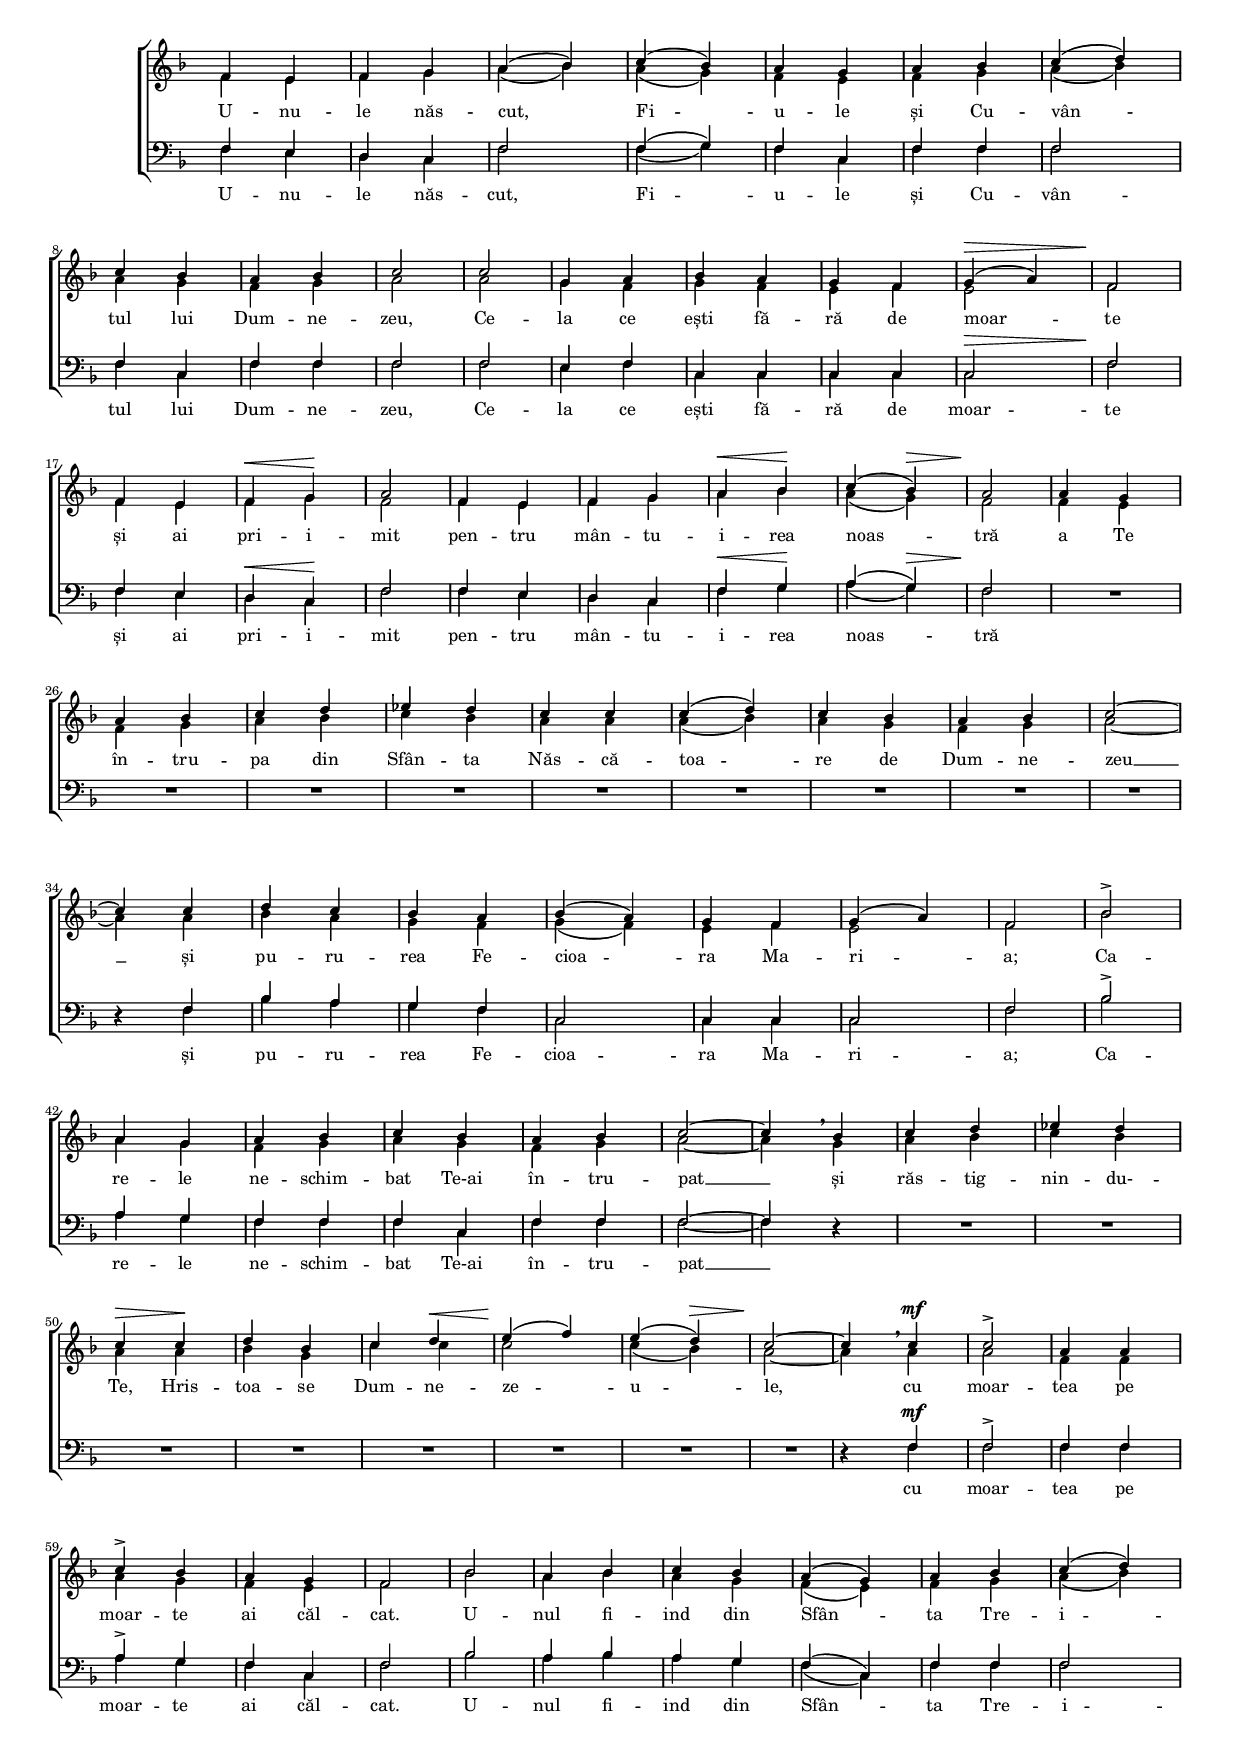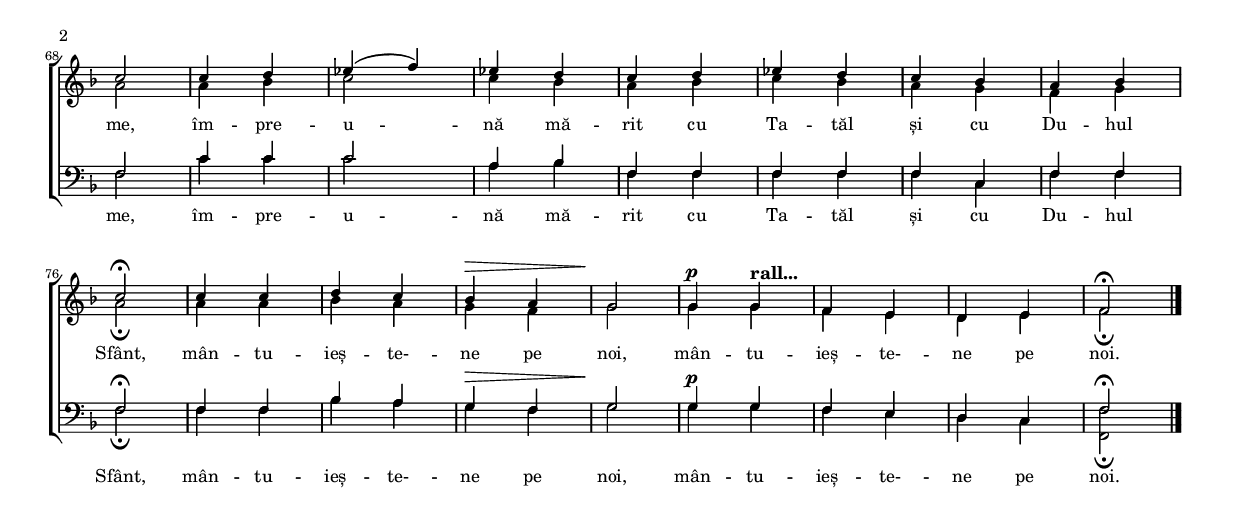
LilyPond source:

\version "2.19.80"
\include "defines.ly"
midiTempo = 
  \midi {
    \tempo 4 = 156
    }


\include "preamble.ly"

global = {
  \globalPreamble
  \key f \major
  \override Staff.TimeSignature.transparent = ##t
  \time 2/4
}

sopMusic = \relative c' {
  % Unule născut, Fiule și Cuvântul lui Dumnezeu
  f4 e
  f g
  a( bes)
  c( bes)
  a g
  a bes
  c( d)
  c bes
  a bes
  c2

  % Cela ce ești fără de moarte
  c
  g4 a
  bes a
  g f
  g(^\> a)
  f2\!

  % Și ai primit pentru mântuirea noastră
  f4 e
  f^\< g\!
  a2
  f4 e
  f g
  a^\< bes\!
  c( bes)^\>
  a2\!

  % A Te întrupa din Sfânta Născătoare de Dumnezeu
  a4 g
  a bes
  c d
  es d
  c c
  c( d)
  c bes
  a bes
  c2~

  % Și pururea Fecioara Maria
  c4 c
  d c
  bes a
  bes( a)
  g f
  g( a)
  f2

  % Carele neschimbat Te-ai întrupat
  bes^\accent
  a4 g
  a bes
  c bes
  a bes
  c2~

  % Și răstignindu-Te Hristoase Dumnezeule
  c4 \breathe bes
  c d
  es d
  c^\> c\!
  d bes
  c d^\<
  e(\! f)
  e( d)^\>
  c2~\!

  % Cu moartea pe moarte ai călcat
  c4 \breathe c^\mf
  c2^\accent
  a4 a
  c^\accent bes
  a g
  f2

  % Unul fiind din Sfânta Treime
  bes
  a4 bes
  c bes
  a( g)
  a bes
  c( d)
  c2

  % Împreună mărit cu Tatăl și cu Duhul Sfânt
  c4 d
  es( f)
  es d
  c d
  es d
  c bes
  a bes
  c2\fermata

  % Mântuiește-ne pe noi, mântuiește-ne pe noi
  c4 c
  d c
  bes^\> a
  g2\!
  g4^\p g^\rallMarkup
  f e
  d e
  f2\fermata
  \bar "|."
}

altoMusic = \relative c' {
  % Unule născut, Fiule și Cuvântul lui Dumnezeu
  f4 e
  f g
  a( bes)
  a( g)
  f e
  f g
  a( bes)
  a g
  f g
  a2

  % Cela ce ești fără de moarte
  a
  g4 f
  g f
  e f
  e2
  f

  % Și ai primit pentru mântuirea noastră
  f4 e
  f g
  f2
  f4 e
  f g
  a bes
  a( g)
  f2

  % A Te întrupa din Sfânta Născătoare de Dumnezeu
  f4 e
  f g
  a bes
  c bes
  a a
  a( bes)
  a g
  f g
  a2~

  % Și pururea Fecioara Maria
  a4 a
  bes a
  g f
  g( f)
  e f
  e2
  f

  % Carele neschimbat Te-ai întrupat
  bes
  a4 g
  f g
  a g
  f g
  a2~

  % Și răstignindu-Te Hristoase Dumnezeule
  a4 g
  a bes
  c bes
  a a
  bes g
  c c
  c2
  c4( bes)
  a2~

  % Cu moartea pe moarte ai călcat
  a4 a
  a2
  f4 f
  a g
  f e
  f2

  % Unul fiind din Sfânta Treime
  bes
  a4 bes
  a g
  f( e)
  f g
  a( bes)
  a2

  % Împreună mărit cu Tatăl și cu Duhul Sfânt
  a4 bes
  c2
  c4 bes
  a bes
  c bes
  a g
  f g
  a2\fermata

  % Mântuiește-ne pe noi, mântuiește-ne pe noi
  a4 a
  bes a
  g f
  g2
  g4 g
  f e
  d e
  f2\fermata
}

tenorMusic = \relative c' {
  % Unule născut, Fiule și Cuvântul lui Dumnezeu
  f,4 e
  d c
  f2
  f4( g)
  f c
  f f
  f2
  f4 c
  f f
  f2

  % Cela ce ești fără de moarte
  f
  e4 f
  c c
  c c
  c2^\>
  f\!

  % Și ai primit pentru mântuirea noastră
  f4 e
  d^\< c\!
  f2
  f4 e
  d c
  f^\< g\!
  a( g)^\>
  f2\!

  % A Te întrupa din Sfânta Născătoare de Dumnezeu
  \oneVoice
  R2 * 9
  \voiceOne

  % Și pururea Fecioara Maria
  d4\rest f
  bes a
  g f
  c2
  c4 c
  c2
  f

  % Carele neschimbat Te-ai întrupat
  bes^\accent
  a4 g
  f f
  f c
  f f
  f2~

  % Și răstignindu-Te Hristoase Dumnezeule
  f4 d4\rest
  \oneVoice
  R2 * 8
  \voiceOne

  % Cu moartea pe moarte ai călcat
  d4\rest f^\mf
  f2^\accent
  f4 f
  a^\accent g
  f c
  f2

  % Unul fiind din Sfânta Treime
  bes
  a4 bes
  a g
  f( c)
  f f
  f2
  f2

  % Împreună mărit cu Tatăl și cu Duhul Sfânt
  c'4 c
  c2
  a4 bes
  f f
  f f
  f c
  f f
  f2\fermata

  % Mântuiește-ne pe noi, mântuiește-ne pe noi
  f4 f
  bes a
  g^\> f
  g2\!
  g4^\p g
  f e
  d c
  f2\fermata
}

bassMusic = \relative c' {
  % Unule născut, Fiule și Cuvântul lui Dumnezeu
  f,4 e
  d c
  f2
  f4( g)
  f c
  f f
  f2
  f4 c
  f f
  f2

  % Cela ce ești fără de moarte
  f
  e4 f
  c c
  c c
  c2
  f

  % Și ai primit pentru mântuirea noastră
  f4 e
  d c
  f2
  f4 e
  d c
  f g
  a( g)
  f2

  % A Te întrupa din Sfânta Născătoare de Dumnezeu
  s2 * 9

  % Și pururea Fecioara Maria
  d4\rest f
  bes a
  g f
  c2
  c4 c
  c2
  f

  % Carele neschimbat Te-ai întrupat
  bes
  a4 g
  f f
  f c
  f f
  f2~

  % Și răstignindu-Te Hristoase Dumnezeule
  f4 d4\rest
  s2 * 8

  % Cu moartea pe moarte ai călcat
  d4\rest f
  f2
  f4 f
  a g
  f c
  f2

  % Unul fiind din Sfânta Treime
  bes
  a4 bes
  a g
  f( c)
  f f
  f2
  f2

  % Împreună mărit cu Tatăl și cu Duhul Sfânt
  c'4 c
  c2
  a4 bes
  f f
  f f
  f c
  f f
  f2\fermata

  % Mântuiește-ne pe noi, mântuiește-ne pe noi
  f4 f
  bes a
  g f
  g2
  g4 g
  f e
  d c
  <f f,>2\fermata
}

womenWords = \lyricmode {
  U -- nu -- le năs -- cut,
  Fi -- u -- le și Cu -- vân -- tul lui Dum -- ne -- zeu,
  Ce -- la ce ești fă -- ră de moar -- te

  și ai pri -- i -- mit pen -- tru mân -- tu -- i -- rea noas -- tră
  a Te în -- tru -- pa
  din Sfân -- ta Năs -- că -- toa -- re de Dum -- ne -- zeu __
  și pu -- ru -- rea Fe -- cioa -- ra Ma -- ri -- a;

  Ca -- re -- le ne -- schim -- bat Te-ai în -- tru -- pat __
  și răs -- tig -- nin -- du- -- Te, Hris -- toa -- se
  Dum -- ne -- ze -- u -- le,
  cu moar -- tea pe moar -- te ai căl -- cat.

  U -- nul fi -- ind din Sfân -- ta Tre -- i -- me,
  îm -- pre -- u -- nă mă -- rit cu Ta -- tăl și cu Du -- hul Sfânt,
  mân -- tu -- ieș -- te- -- ne pe noi,
  mân -- tu -- ieș -- te- -- ne pe noi.
}

menWords = \lyricmode {
  U -- nu -- le năs -- cut,
  Fi -- u -- le și Cu -- vân -- tul lui Dum -- ne -- zeu,
  Ce -- la ce ești fă -- ră de moar -- te

  și ai pri -- i -- mit pen -- tru mân -- tu -- i -- rea noas -- tră
  % tenors and bases take five
  și pu -- ru -- rea Fe -- cioa -- ra Ma -- ri -- a;

  Ca -- re -- le ne -- schim -- bat Te-ai în -- tru -- pat __
  % second coffee break
  cu moar -- tea pe moar -- te ai căl -- cat.

  U -- nul fi -- ind din Sfân -- ta Tre -- i -- me,
  îm -- pre -- u -- nă mă -- rit cu Ta -- tăl și cu Du -- hul Sfânt,
  mân -- tu -- ieș -- te- -- ne pe noi,
  mân -- tu -- ieș -- te- -- ne pe noi.
}

\include "two-staves.ly"
